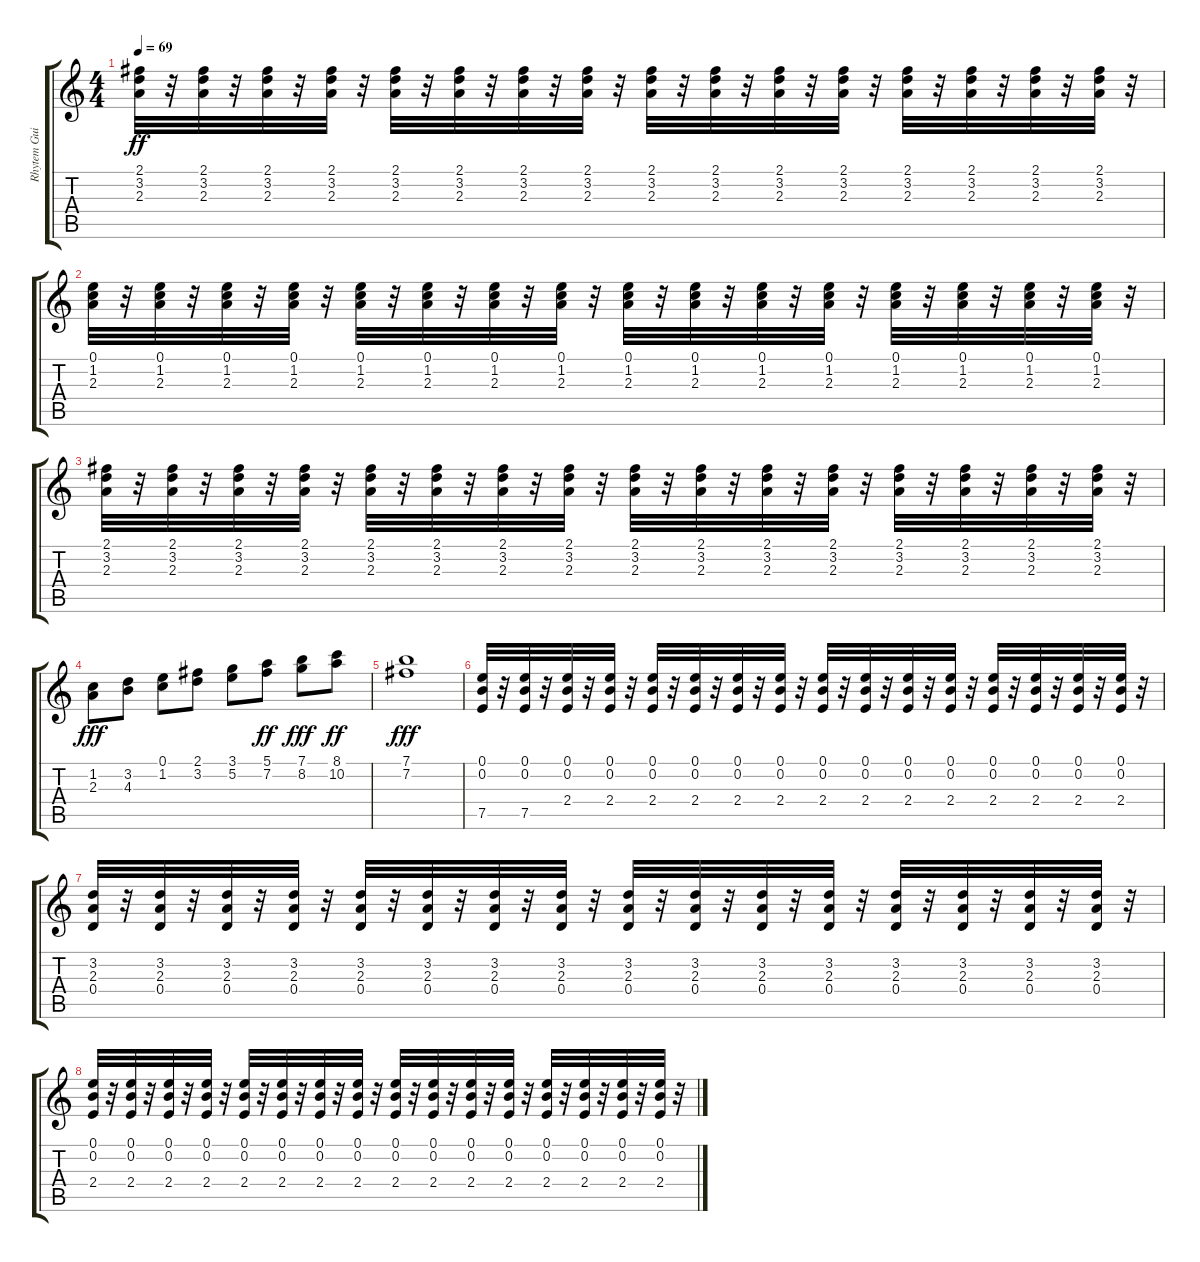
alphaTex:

\track ("Rhytem Guitar" "Rhytem Gui") {instrument overdrivenguitar}
\staff {score tabs}
\tuning (E4 B3 G3 D3 A2 E2) {hide}
\ts (4 4)
\tempo 69
\clef g2
\ks c
(2.1 3.2 2.3).32{dy ff} r.32 (2.1 3.2 2.3).32 r.32 (2.1 3.2 2.3).32 r.32 (2.1 3.2 2.3).32 r.32 (2.1 3.2 2.3).32 r.32 (2.1 3.2 2.3).32 r.32 (2.1 3.2 2.3).32 r.32 (2.1 3.2 2.3).32 r.32 (2.1 3.2 2.3).32 r.32 (2.1 3.2 2.3).32 r.32 (2.1 3.2 2.3).32 r.32 (2.1 3.2 2.3).32 r.32 (2.1 3.2 2.3).32 r.32 (2.1 3.2 2.3).32 r.32 (2.1 3.2 2.3).32 r.32 (2.1 3.2 2.3).32 r.32 |
(0.1 1.2 2.3).32 r.32 (0.1 1.2 2.3).32 r.32 (0.1 1.2 2.3).32 r.32 (0.1 1.2 2.3).32 r.32 (0.1 1.2 2.3).32 r.32 (0.1 1.2 2.3).32 r.32 (0.1 1.2 2.3).32 r.32 (0.1 1.2 2.3).32 r.32 (0.1 1.2 2.3).32 r.32 (0.1 1.2 2.3).32 r.32 (0.1 1.2 2.3).32 r.32 (0.1 1.2 2.3).32 r.32 (0.1 1.2 2.3).32 r.32 (0.1 1.2 2.3).32 r.32 (0.1 1.2 2.3).32 r.32 (0.1 1.2 2.3).32 r.32 |
(2.1 3.2 2.3).32 r.32 (2.1 3.2 2.3).32 r.32 (2.1 3.2 2.3).32 r.32 (2.1 3.2 2.3).32 r.32 (2.1 3.2 2.3).32 r.32 (2.1 3.2 2.3).32 r.32 (2.1 3.2 2.3).32 r.32 (2.1 3.2 2.3).32 r.32 (2.1 3.2 2.3).32 r.32 (2.1 3.2 2.3).32 r.32 (2.1 3.2 2.3).32 r.32 (2.1 3.2 2.3).32 r.32 (2.1 3.2 2.3).32 r.32 (2.1 3.2 2.3).32 r.32 (2.1 3.2 2.3).32 r.32 (2.1 3.2 2.3).32 r.32 |
(1.2 2.3).8{dy fff} (3.2 4.3).8 (0.1 1.2).8 (2.1 3.2).8 (3.1 5.2).8 (5.1 7.2).8{dy ff} (7.1 8.2).8{dy fff} (8.1 10.2).8{dy ff} |
(7.1 7.2).1{dy fff} |
(0.1 0.2 7.5).32 r.32 (0.1 0.2 7.5).32 r.32 (0.1 0.2 2.4).32 r.32 (0.1 0.2 2.4).32 r.32 (0.1 0.2 2.4).32 r.32 (0.1 0.2 2.4).32 r.32 (0.1 0.2 2.4).32 r.32 (0.1 0.2 2.4).32 r.32 (0.1 0.2 2.4).32 r.32 (0.1 0.2 2.4).32 r.32 (0.1 0.2 2.4).32 r.32 (0.1 0.2 2.4).32 r.32 (0.1 0.2 2.4).32 r.32 (0.1 0.2 2.4).32 r.32 (0.1 0.2 2.4).32 r.32 (0.1 0.2 2.4).32 r.32 |
(3.2 2.3 0.4).32 r.32 (3.2 2.3 0.4).32 r.32 (3.2 2.3 0.4).32 r.32 (3.2 2.3 0.4).32 r.32 (3.2 2.3 0.4).32 r.32 (3.2 2.3 0.4).32 r.32 (3.2 2.3 0.4).32 r.32 (3.2 2.3 0.4).32 r.32 (3.2 2.3 0.4).32 r.32 (3.2 2.3 0.4).32 r.32 (3.2 2.3 0.4).32 r.32 (3.2 2.3 0.4).32 r.32 (3.2 2.3 0.4).32 r.32 (3.2 2.3 0.4).32 r.32 (3.2 2.3 0.4).32 r.32 (3.2 2.3 0.4).32 r.32 |
(0.1 0.2 2.4).32 r.32 (0.1 0.2 2.4).32 r.32 (0.1 0.2 2.4).32 r.32 (0.1 0.2 2.4).32 r.32 (0.1 0.2 2.4).32 r.32 (0.1 0.2 2.4).32 r.32 (0.1 0.2 2.4).32 r.32 (0.1 0.2 2.4).32 r.32 (0.1 0.2 2.4).32 r.32 (0.1 0.2 2.4).32 r.32 (0.1 0.2 2.4).32 r.32 (0.1 0.2 2.4).32 r.32 (0.1 0.2 2.4).32 r.32 (0.1 0.2 2.4).32 r.32 (0.1 0.2 2.4).32 r.32 (0.1 0.2 2.4).32 r.32
